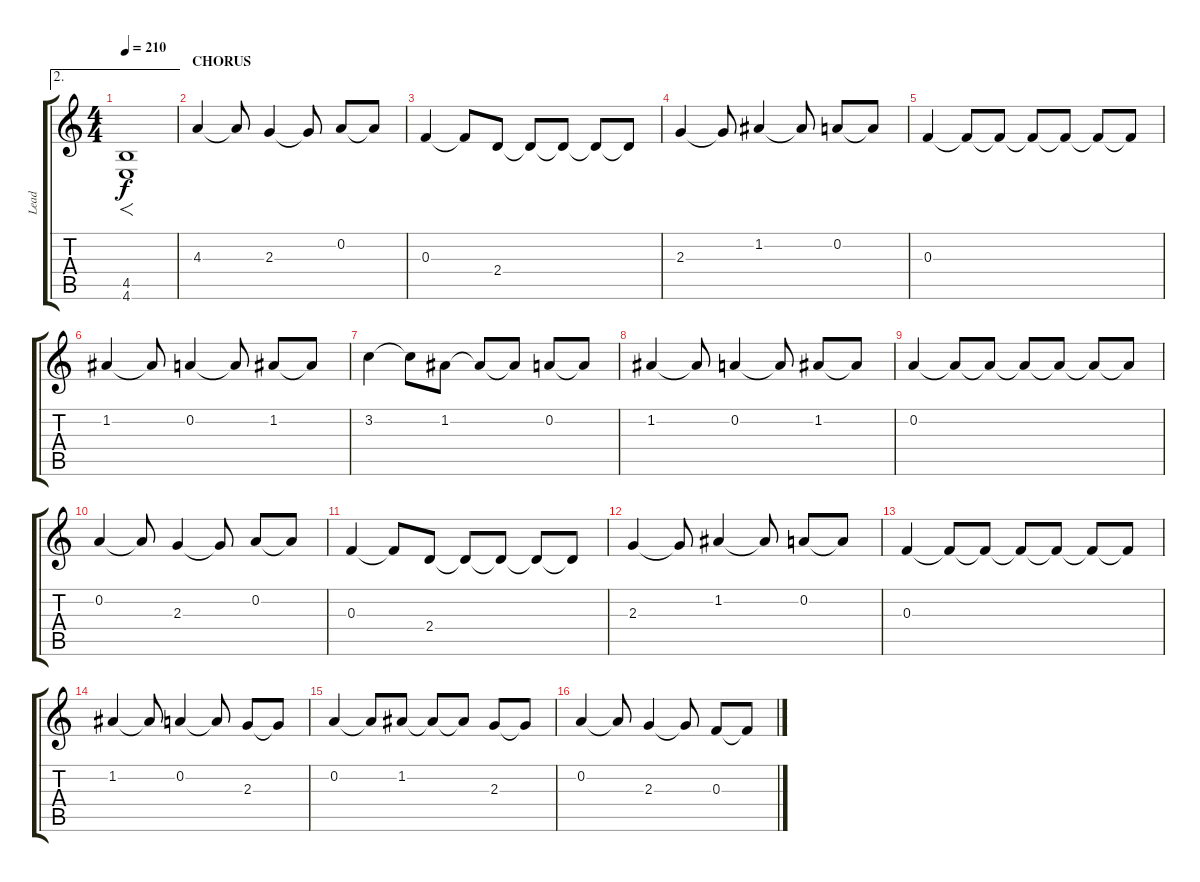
\track ("Lead" "Lead") {instrument distortionguitar}
\staff {score tabs}
\tuning (D4 A3 F3 C3 G2 C2) {hide}
\ae 2
\ts (4 4)
\tempo 210
\clef g2
\ks c
(4.5 4.6).1{f dy f} |
\section ("" "CHORUS")
4.3.4 4.3{t}.8 2.3.4 2.3{t}.8 0.2.8 0.2{t}.8 |
0.3.4 0.3{t}.8 2.4.8 2.4{t}.8 2.4{t}.8 2.4{t}.8 2.4{t}.8 |
2.3.4 2.3{t}.8 1.2.4 1.2{t}.8 0.2.8 0.2{t}.8 |
0.3.4 0.3{t}.8 0.3{t}.8 0.3{t}.8 0.3{t}.8 0.3{t}.8 0.3{t}.8 |
1.2.4 1.2{t}.8 0.2.4 0.2{t}.8 1.2.8 1.2{t}.8 |
3.2.4 3.2{t}.8 1.2.8 1.2{t}.8 1.2{t}.8 0.2.8 0.2{t}.8 |
1.2.4 1.2{t}.8 0.2.4 0.2{t}.8 1.2.8 1.2{t}.8 |
0.2.4 0.2{t}.8 0.2{t}.8 0.2{t}.8 0.2{t}.8 0.2{t}.8 0.2{t}.8 |
0.2.4 0.2{t}.8 2.3.4 2.3{t}.8 0.2.8 0.2{t}.8 |
0.3.4 0.3{t}.8 2.4.8 2.4{t}.8 2.4{t}.8 2.4{t}.8 2.4{t}.8 |
2.3.4 2.3{t}.8 1.2.4 1.2{t}.8 0.2.8 0.2{t}.8 |
0.3.4 0.3{t}.8 0.3{t}.8 0.3{t}.8 0.3{t}.8 0.3{t}.8 0.3{t}.8 |
1.2.4 1.2{t}.8 0.2.4 0.2{t}.8 2.3.8 2.3{t}.8 |
0.2.4 0.2{t}.8 1.2.8 1.2{t}.8 1.2{t}.8 2.3.8 2.3{t}.8 |
0.2.4 0.2{t}.8 2.3.4 2.3{t}.8 0.3.8 0.3{t}.8
